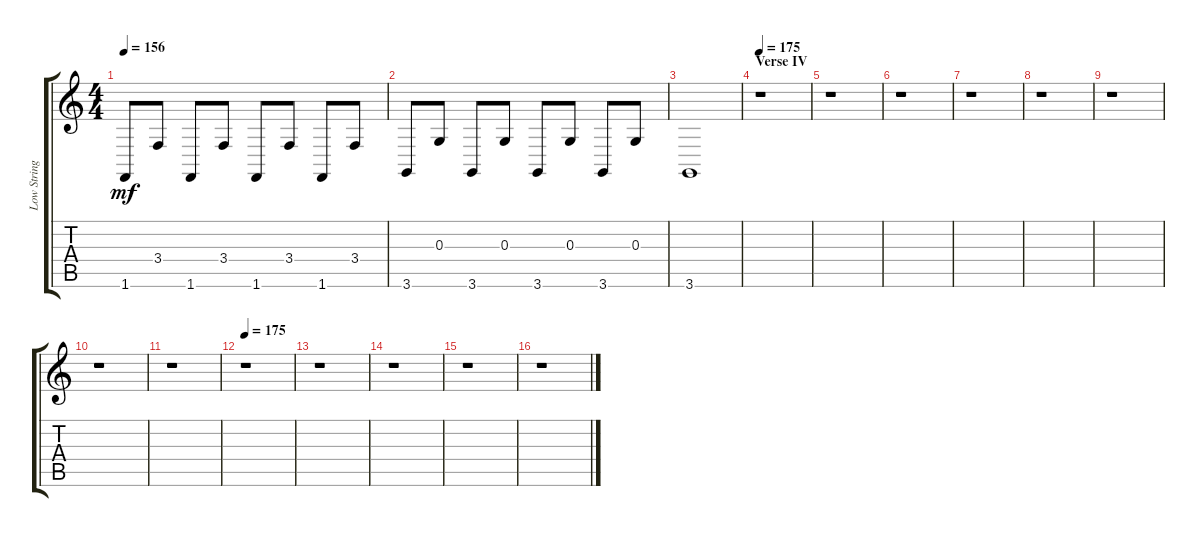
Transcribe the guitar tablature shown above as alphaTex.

\track ("Low Strings" "Low String") {instrument stringensemble1}
\staff {score tabs}
\tuning (E4 B3 G3 D3 A2 E2) {hide}
\ts (4 4)
\tempo 156
\clef g2
\ks c
1.6.8{dy mf} 3.4.8 1.6.8 3.4.8 1.6.8 3.4.8 1.6.8 3.4.8 |
3.6.8 0.3.8 3.6.8 0.3.8 3.6.8 0.3.8 3.6.8 0.3.8 |
3.6.1 |
\section ("" "Verse IV")
\tempo 175
r.1 |
r.1 |
r.1 |
r.1 |
r.1 |
r.1 |
r.1 |
r.1 |
\tempo 175
r.1 |
r.1 |
r.1 |
r.1 |
r.1
